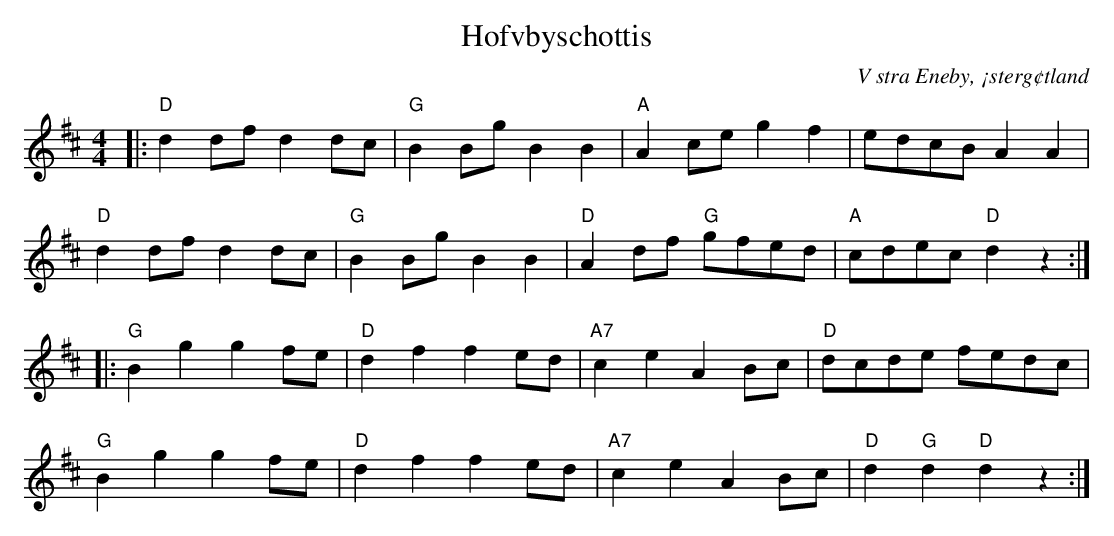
X:1
T:Hofvbyschottis
O:V stra Eneby, ¡sterg¢tland
M:4/4
L:1/8
K:D
|: "D"d2dfd2dc | "G"B2BgB2B2 | "A"A2ceg2f2 | edcBA2A2 |
   "D"d2dfd2dc | "G"B2BgB2B2 | "D"A2df "G"gfed | "A"cdec"D"d2z2:|
|: "G"B2g2g2fe | "D"d2f2f2ed | "A7"c2e2A2Bc | "D"dcde fedc |
   "G"B2g2g2fe | "D"d2f2f2ed | "A7"c2e2A2Bc | "D"d2"G"d2"D"d2z2:|
